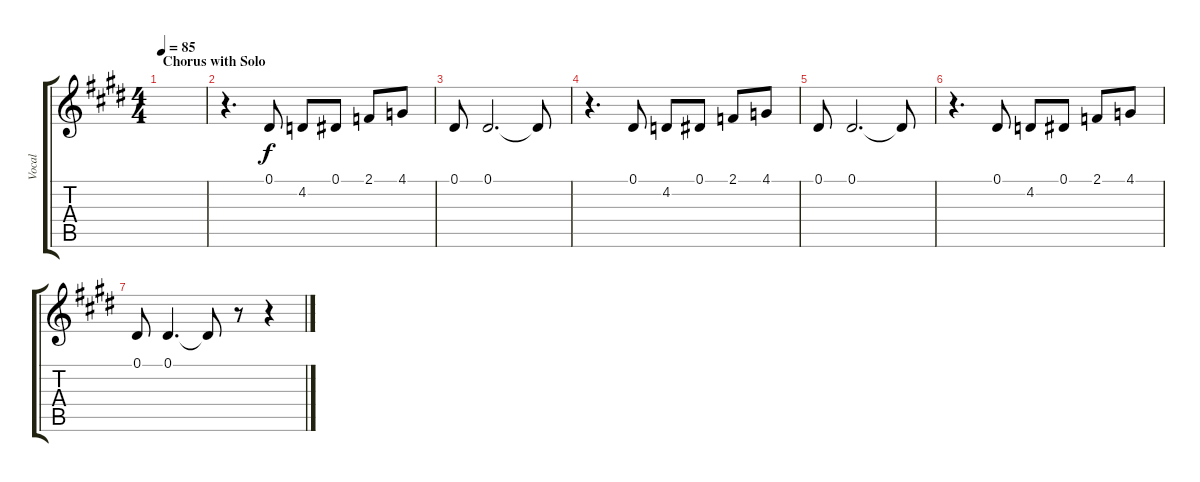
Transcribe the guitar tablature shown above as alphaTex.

\track ("Vocal" "Vocal") {instrument flute}
\staff {score tabs}
\tuning (Eb4 Bb3 Gb3 Db3 Ab2 Eb2) {hide}
\ts (4 4)
\section ("" "Chorus with Solo")
\tempo 85
\clef g2
\ks e
|
r.4{d} 0.1.8 4.2.8 0.1.8 2.1.8 4.1.8 |
0.1.8 0.1.2{d} 0.1{t}.8 |
r.4{d} 0.1.8 4.2.8 0.1.8 2.1.8 4.1.8 |
0.1.8 0.1.2{d} 0.1{t}.8 |
r.4{d} 0.1.8 4.2.8 0.1.8 2.1.8 4.1.8 |
0.1.8 0.1.4{d} 0.1{t}.8 r.8 r.4
